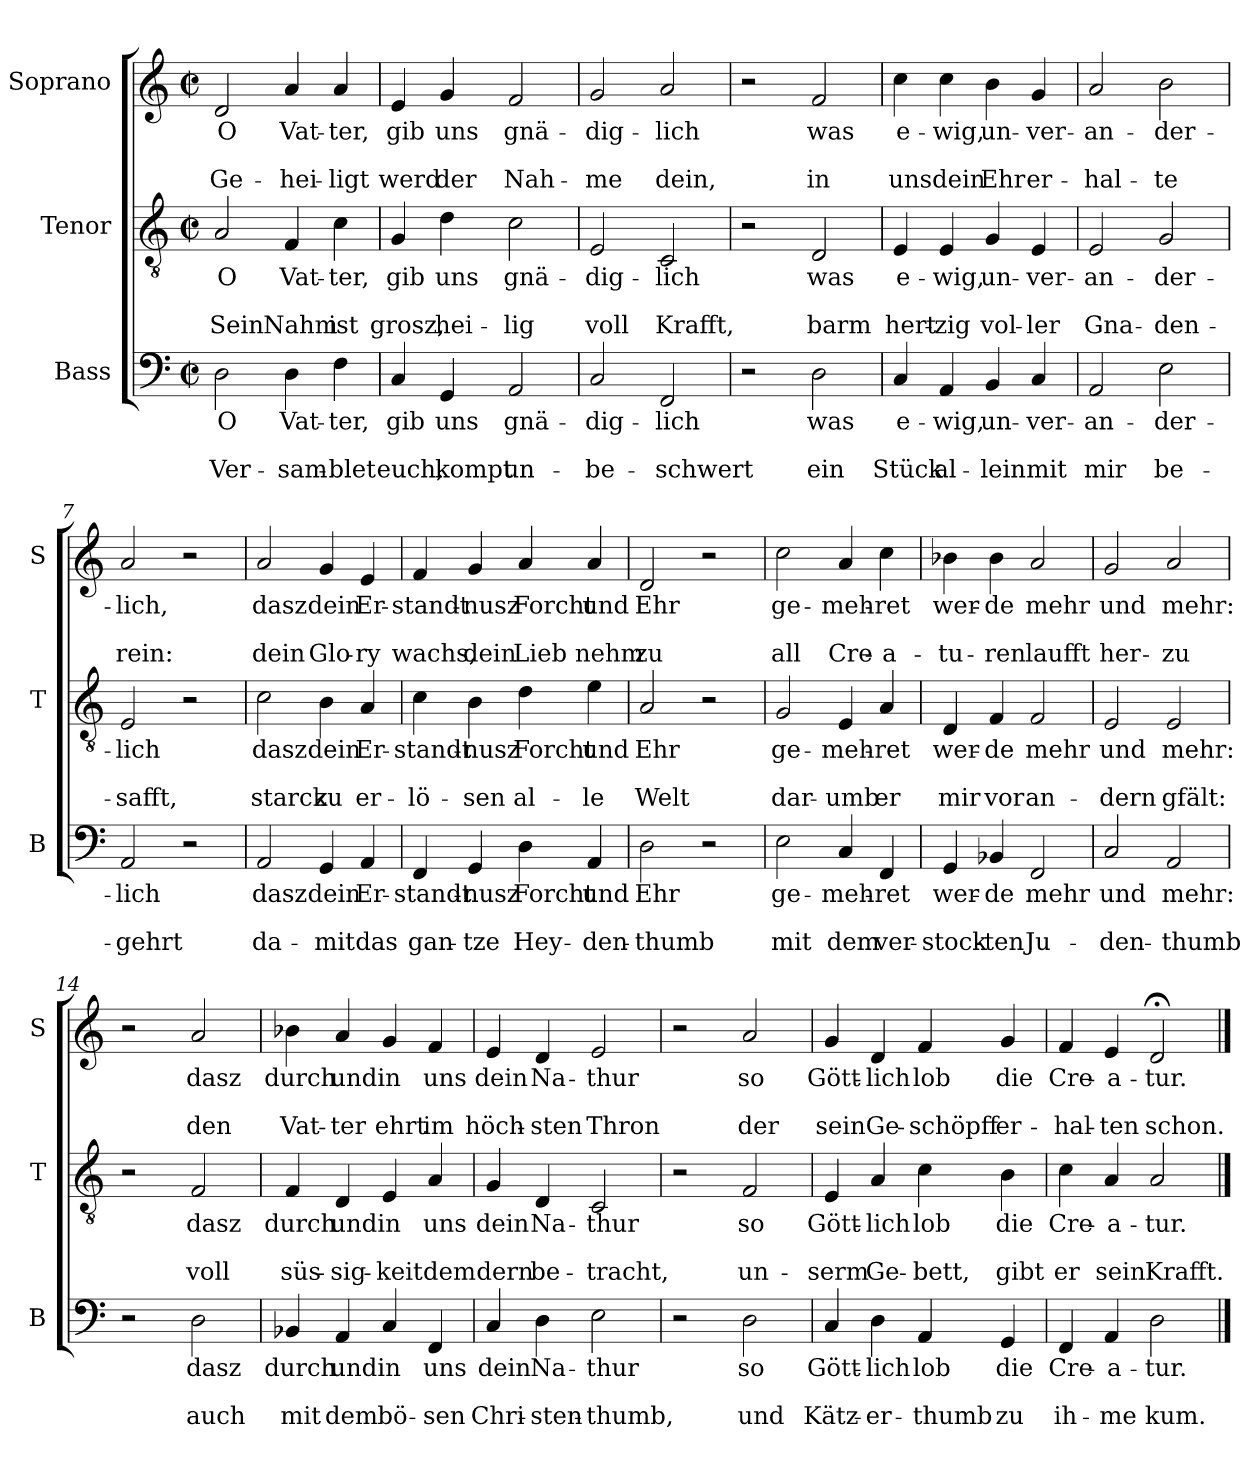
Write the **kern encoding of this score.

**kern	**text	**text	**text	**kern	**text	**text	**text	**kern	**text	**text	**text
*part3	*part3	*part3	*part3	*part2	*part2	*part2	*part2	*part1	*part1	*part1	*part1
*staff3	*staff3	*staff3	*staff3	*staff2	*staff2	*staff2	*staff2	*staff1	*staff1	*staff1	*staff1
*I"Bass	*	*	*	*I"Tenor	*	*	*	*I"Soprano	*	*	*
*I'B	*	*	*	*I'T	*	*	*	*I'S	*	*	*
*clefF4	*	*	*	*clefGv2	*	*	*	*clefG2	*	*	*
*k[]	*	*	*	*k[]	*	*	*	*k[]	*	*	*
*C:	*	*	*	*C:	*	*	*	*C:	*	*	*
*M2/2	*	*	*	*M2/2	*	*	*	*M2/2	*	*	*
*met(c|)	*	*	*	*met(c|)	*	*	*	*met(c|)	*	*	*
=1	=1	=1	=1	=1	=1	=1	=1	=1	=1	=1	=1
!	!LO:LY:b	!	!LO:LY:b	!	!LO:LY:b	!	!LO:LY:b	!	!LO:LY:b	!	!LO:LY:b
2D\	O	.	Ver-	2A/	O	.	Sein	2d/	O	.	Ge-
!	!LO:LY:b	!	!LO:LY:b	!	!LO:LY:b	!	!LO:LY:b	!	!LO:LY:b	!	!LO:LY:b
4D\	Vat-	.	-sam-	4F/	Vat-	.	Nahm	4a/	Vat-	.	-hei-
!	!LO:LY:b	!	!LO:LY:b	!	!LO:LY:b	!	!LO:LY:b	!	!LO:LY:b	!	!LO:LY:b
4F\	-ter,	.	-blet	4c\	-ter,	.	ist	4a/	-ter,	.	-ligt
=2	=2	=2	=2	=2	=2	=2	=2	=2	=2	=2	=2
!	!LO:LY:b	!	!LO:LY:b	!	!LO:LY:b	!	!LO:LY:b	!	!LO:LY:b	!	!LO:LY:b
4C/	gib	.	euch,	4G/	gib	.	grosz,	4e/	gib	.	werd
!	!LO:LY:b	!	!LO:LY:b	!	!LO:LY:b	!	!LO:LY:b	!	!LO:LY:b	!	!LO:LY:b
4GG/	uns	.	kompt	4d\	uns	.	hei-	4g/	uns	.	der
!	!LO:LY:b	!	!LO:LY:b	!	!LO:LY:b	!	!LO:LY:b	!	!LO:LY:b	!	!LO:LY:b
2AA/	gnä-	.	un-	2c\	gnä-	.	-lig	2f/	gnä-	.	Nah-
=3	=3	=3	=3	=3	=3	=3	=3	=3	=3	=3	=3
!	!LO:LY:b	!	!LO:LY:b	!	!LO:LY:b	!	!LO:LY:b	!	!LO:LY:b	!	!LO:LY:b
2C/	-dig-	.	-be-	2E/	-dig-	.	voll	2g/	-dig-	.	-me
!	!LO:LY:b	!	!LO:LY:b	!	!LO:LY:b	!	!LO:LY:b	!	!LO:LY:b	!	!LO:LY:b
2FF/	-lich	.	-schwert	2C/	-lich	.	Krafft,	2a/	-lich	.	dein,
=4	=4	=4	=4	=4	=4	=4	=4	=4	=4	=4	=4
2r	.	.	.	2r	.	.	.	2r	.	.	.
!	!LO:LY:b	!	!LO:LY:b	!	!LO:LY:b	!	!LO:LY:b	!	!LO:LY:b	!	!LO:LY:b
2D\	was	.	ein	2D/	was	.	barm	2f/	was	.	in
!!LO:LB:g=z
=5	=5	=5	=5	=5	=5	=5	=5	=5	=5	=5	=5
!	!LO:LY:b	!	!LO:LY:b	!	!LO:LY:b	!	!LO:LY:b	!	!LO:LY:b	!	!LO:LY:b
4C/	e-	.	Stück	4E/	e-	.	hert-	4cc\	e-	.	uns
!	!LO:LY:b	!	!LO:LY:b	!	!LO:LY:b	!	!LO:LY:b	!	!LO:LY:b	!	!LO:LY:b
4AA/	-wig,	.	al-	4E/	-wig,	.	-zig	4cc\	-wig,	.	dein
!	!LO:LY:b	!	!LO:LY:b	!	!LO:LY:b	!	!LO:LY:b	!	!LO:LY:b	!	!LO:LY:b
4BB/	un-	.	-lein	4G/	un-	.	vol-	4b\	un-	.	Ehr
!	!LO:LY:b	!	!LO:LY:b	!	!LO:LY:b	!	!LO:LY:b	!	!LO:LY:b	!	!LO:LY:b
4C/	-ver-	.	mit	4E/	-ver-	.	-ler	4g/	-ver-	.	er-
=6	=6	=6	=6	=6	=6	=6	=6	=6	=6	=6	=6
!	!LO:LY:b	!	!LO:LY:b	!	!LO:LY:b	!	!LO:LY:b	!	!LO:LY:b	!	!LO:LY:b
2AA/	-an-	.	mir	2E/	-an-	.	Gna-	2a/	-an-	.	-hal-
!	!LO:LY:b	!	!LO:LY:b	!	!LO:LY:b	!	!LO:LY:b	!	!LO:LY:b	!	!LO:LY:b
2E\	-der-	.	be-	2G/	-der-	.	-den-	2b\	-der-	.	-te
=7	=7	=7	=7	=7	=7	=7	=7	=7	=7	=7	=7
!	!LO:LY:b	!	!LO:LY:b	!	!LO:LY:b	!	!LO:LY:b	!	!LO:LY:b	!	!LO:LY:b
2AA/	-lich	.	-gehrt	2E/	-lich	.	-safft,	2a/	-lich,	.	rein:
2r	.	.	.	2r	.	.	.	2r	.	.	.
=8	=8	=8	=8	=8	=8	=8	=8	=8	=8	=8	=8
!	!LO:LY:b	!	!LO:LY:b	!	!LO:LY:b	!	!LO:LY:b	!	!LO:LY:b	!	!LO:LY:b
2AA/	dasz	.	da-	2c\	dasz	.	starck	2a/	dasz	.	dein
!	!LO:LY:b	!	!LO:LY:b	!	!LO:LY:b	!	!LO:LY:b	!	!LO:LY:b	!	!LO:LY:b
4GG/	dein	.	-mit	4B\	dein	.	zu	4g/	dein	.	Glo-
!	!LO:LY:b	!	!LO:LY:b	!	!LO:LY:b	!	!LO:LY:b	!	!LO:LY:b	!	!LO:LY:b
4AA/	Er-	.	das	4A/	Er-	.	er-	4e/	Er-	.	-ry
=9	=9	=9	=9	=9	=9	=9	=9	=9	=9	=9	=9
!	!LO:LY:b	!	!LO:LY:b	!	!LO:LY:b	!	!LO:LY:b	!	!LO:LY:b	!	!LO:LY:b
4FF/	-standt-	.	gan-	4c\	-standt-	.	-lö-	4f/	-standt-	.	wachs,
!	!LO:LY:b	!	!LO:LY:b	!	!LO:LY:b	!	!LO:LY:b	!	!LO:LY:b	!	!LO:LY:b
4GG/	-nusz	.	-tze	4B\	-nusz	.	-sen	4g/	-nusz	.	dein
!	!LO:LY:b	!	!LO:LY:b	!	!LO:LY:b	!	!LO:LY:b	!	!LO:LY:b	!	!LO:LY:b
4D\	Forcht	.	Hey-	4d\	Forcht	.	al-	4a/	Forcht	.	Lieb
!	!LO:LY:b	!	!LO:LY:b	!	!LO:LY:b	!	!LO:LY:b	!	!LO:LY:b	!	!LO:LY:b
4AA/	und	.	-den-	4e\	und	.	-le	4a/	und	.	nehm
!!LO:PB:g=z
=10	=10	=10	=10	=10	=10	=10	=10	=10	=10	=10	=10
!	!LO:LY:b	!	!LO:LY:b	!	!LO:LY:b	!	!LO:LY:b	!	!LO:LY:b	!	!LO:LY:b
2D\	Ehr	.	-thumb	2A/	Ehr	.	Welt	2d/	Ehr	.	zu
2r	.	.	.	2r	.	.	.	2r	.	.	.
=11	=11	=11	=11	=11	=11	=11	=11	=11	=11	=11	=11
!	!LO:LY:b	!	!LO:LY:b	!	!LO:LY:b	!	!LO:LY:b	!	!LO:LY:b	!	!LO:LY:b
2E\	ge-	.	mit	2G/	ge-	.	dar-	2cc\	ge-	.	all
!	!LO:LY:b	!	!LO:LY:b	!	!LO:LY:b	!	!LO:LY:b	!	!LO:LY:b	!	!LO:LY:b
4C/	-meh-	.	dem	4E/	-meh-	.	-umb	4a/	-meh-	.	Cre-
!	!LO:LY:b	!	!LO:LY:b	!	!LO:LY:b	!	!LO:LY:b	!	!LO:LY:b	!	!LO:LY:b
4FF/	-ret	.	ver-	4A/	-ret	.	er	4cc\	-ret	.	-a-
=12	=12	=12	=12	=12	=12	=12	=12	=12	=12	=12	=12
!	!LO:LY:b	!	!LO:LY:b	!	!LO:LY:b	!	!LO:LY:b	!	!LO:LY:b	!	!LO:LY:b
4GG/	wer-	.	-stock-	4D/	wer-	.	mir	4b-X\	wer-	.	-tu-
!	!LO:LY:b	!	!LO:LY:b	!	!LO:LY:b	!	!LO:LY:b	!	!LO:LY:b	!	!LO:LY:b
4BB-X/	-de	.	-ten	4F/	-de	.	vor	4b-\	-de	.	-ren
!	!LO:LY:b	!	!LO:LY:b	!	!LO:LY:b	!	!LO:LY:b	!	!LO:LY:b	!	!LO:LY:b
2FF/	mehr	.	Ju-	2F/	mehr	.	an-	2a/	mehr	.	laufft
=13	=13	=13	=13	=13	=13	=13	=13	=13	=13	=13	=13
!	!LO:LY:b	!	!LO:LY:b	!	!LO:LY:b	!	!LO:LY:b	!	!LO:LY:b	!	!LO:LY:b
2C/	und	.	-den-	2E/	und	.	-dern	2g/	und	.	her-
!	!LO:LY:b	!	!LO:LY:b	!	!LO:LY:b	!	!LO:LY:b	!	!LO:LY:b	!	!LO:LY:b
2AA/	mehr:	.	-thumb	2E/	mehr:	.	gfält:	2a/	mehr:	.	-zu
=14	=14	=14	=14	=14	=14	=14	=14	=14	=14	=14	=14
2r	.	.	.	2r	.	.	.	2r	.	.	.
!	!LO:LY:b	!	!LO:LY:b	!	!LO:LY:b	!	!LO:LY:b	!	!LO:LY:b	!	!LO:LY:b
2D\	dasz	.	auch	2F/	dasz	.	voll	2a/	dasz	.	den
!!LO:LB:g=z
=15	=15	=15	=15	=15	=15	=15	=15	=15	=15	=15	=15
!	!LO:LY:b	!	!LO:LY:b	!	!LO:LY:b	!	!LO:LY:b	!	!LO:LY:b	!	!LO:LY:b
4BB-X/	durch	.	mit	4F/	durch	.	süs-	4b-X\	durch	.	Vat-
!	!LO:LY:b	!	!LO:LY:b	!	!LO:LY:b	!	!LO:LY:b	!	!LO:LY:b	!	!LO:LY:b
4AA/	und	.	dem	4D/	und	.	-sig-	4a/	und	.	-ter
!	!LO:LY:b	!	!LO:LY:b	!	!LO:LY:b	!	!LO:LY:b	!	!LO:LY:b	!	!LO:LY:b
4C/	in	.	bö-	4E/	in	.	-keit	4g/	in	.	ehrt
!	!LO:LY:b	!	!LO:LY:b	!	!LO:LY:b	!	!LO:LY:b	!	!LO:LY:b	!	!LO:LY:b
4FF/	uns	.	-sen	4A/	uns	.	dem	4f/	uns	.	im
=16	=16	=16	=16	=16	=16	=16	=16	=16	=16	=16	=16
!	!LO:LY:b	!	!LO:LY:b	!	!LO:LY:b	!	!LO:LY:b	!	!LO:LY:b	!	!LO:LY:b
4C/	dein	.	Chri-	4G/	dein	.	dern	4e/	dein	.	höch-
!	!LO:LY:b	!	!LO:LY:b	!	!LO:LY:b	!	!LO:LY:b	!	!LO:LY:b	!	!LO:LY:b
4D\	Na-	.	-sten-	4D/	Na-	.	be-	4d/	Na-	.	-sten
!	!LO:LY:b	!	!LO:LY:b	!	!LO:LY:b	!	!LO:LY:b	!	!LO:LY:b	!	!LO:LY:b
2E\	-thur	.	-thumb,	2C/	-thur	.	-tracht,	2e/	-thur	.	Thron
=17	=17	=17	=17	=17	=17	=17	=17	=17	=17	=17	=17
2r	.	.	.	2r	.	.	.	2r	.	.	.
!	!LO:LY:b	!	!LO:LY:b	!	!LO:LY:b	!	!LO:LY:b	!	!LO:LY:b	!	!LO:LY:b
2D\	so	.	und	2F/	so	.	un-	2a/	so	.	der
=18	=18	=18	=18	=18	=18	=18	=18	=18	=18	=18	=18
!	!LO:LY:b	!	!LO:LY:b	!	!LO:LY:b	!	!LO:LY:b	!	!LO:LY:b	!	!LO:LY:b
4C/	Gött-	.	Kätz-	4E/	Gött-	.	-serm	4g/	Gött-	.	sein
!	!LO:LY:b	!	!LO:LY:b	!	!LO:LY:b	!	!LO:LY:b	!	!LO:LY:b	!	!LO:LY:b
4D\	-lich	.	-er-	4A/	-lich	.	Ge-	4d/	-lich	.	Ge-
!	!LO:LY:b	!	!LO:LY:b	!	!LO:LY:b	!	!LO:LY:b	!	!LO:LY:b	!	!LO:LY:b
4AA/	lob	.	-thumb	4c\	lob	.	-bett,	4f/	lob	.	-schöpff
!	!LO:LY:b	!	!LO:LY:b	!	!LO:LY:b	!	!LO:LY:b	!	!LO:LY:b	!	!LO:LY:b
4GG/	die	.	zu	4B\	die	.	gibt	4g/	die	.	er-
=19	=19	=19	=19	=19	=19	=19	=19	=19	=19	=19	=19
!	!LO:LY:b	!	!LO:LY:b	!	!LO:LY:b	!	!LO:LY:b	!	!LO:LY:b	!	!LO:LY:b
4FF/	Cre-	.	ih-	4c\	Cre-	.	er	4f/	Cre-	.	-hal-
!	!LO:LY:b	!	!LO:LY:b	!	!LO:LY:b	!	!LO:LY:b	!	!LO:LY:b	!	!LO:LY:b
4AA/	-a-	.	-me	4A/	-a-	.	sein	4e/	-a-	.	-ten
!	!LO:LY:b	!	!LO:LY:b	!	!LO:LY:b	!	!LO:LY:b	!	!LO:LY:b	!	!LO:LY:b
2D\	-tur.	.	kum.	2A/	-tur.	.	Krafft.	2d;</	-tur.	.	schon.
==	==	==	==	==	==	==	==	==	==	==	==
*-	*-	*-	*-	*-	*-	*-	*-	*-	*-	*-	*-
